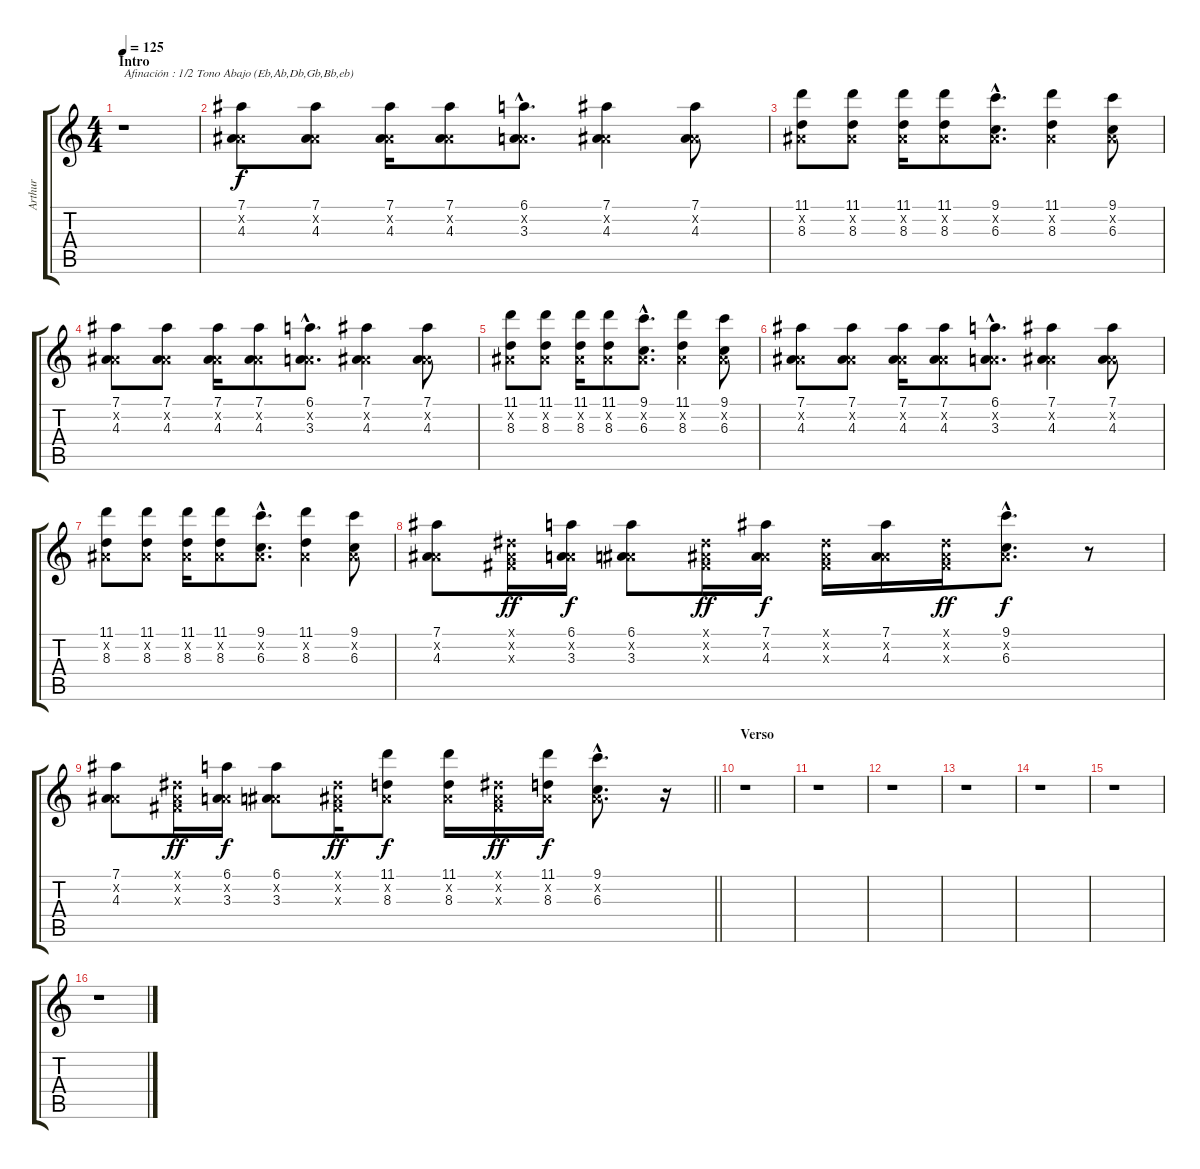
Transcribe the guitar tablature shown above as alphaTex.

\track ("Arthur" "Arthur") {instrument overdrivenguitar}
\staff {score tabs}
\tuning (Eb4 Bb3 Gb3 Db3 Ab2 Eb2) {hide}
\ts (4 4)
\section ("" "Intro")
\tempo 125
\clef g2
\ks c
r.1{txt "Afinación : 1/2 Tono Abajo (Eb,Ab,Db,Gb,Bb,eb)" dy f instrument overdrivenguitar} |
(7.1 0.2{x} 4.3).8 (7.1 0.2{x} 4.3).8 (7.1 0.2{x} 4.3).16 (7.1 0.2{x} 4.3).8 (6.1{hac} 0.2{hac x} 3.3{hac}).8{d} (7.1 0.2{x} 4.3).4 (7.1 0.2{x} 4.3).8 |
(11.1 0.2{x} 8.3).8 (11.1 0.2{x} 8.3).8 (11.1 0.2{x} 8.3).16 (11.1 0.2{x} 8.3).8 (9.1{hac} 0.2{hac x} 6.3{hac}).8{d} (11.1 0.2{x} 8.3).4 (9.1 0.2{x} 6.3).8 |
(7.1 0.2{x} 4.3).8 (7.1 0.2{x} 4.3).8 (7.1 0.2{x} 4.3).16 (7.1 0.2{x} 4.3).8 (6.1{hac} 0.2{hac x} 3.3{hac}).8{d} (7.1 0.2{x} 4.3).4 (7.1 0.2{x} 4.3).8 |
(11.1 0.2{x} 8.3).8 (11.1 0.2{x} 8.3).8 (11.1 0.2{x} 8.3).16 (11.1 0.2{x} 8.3).8 (9.1{hac} 0.2{hac x} 6.3{hac}).8{d} (11.1 0.2{x} 8.3).4 (9.1 0.2{x} 6.3).8 |
(7.1 0.2{x} 4.3).8 (7.1 0.2{x} 4.3).8 (7.1 0.2{x} 4.3).16 (7.1 0.2{x} 4.3).8 (6.1{hac} 0.2{hac x} 3.3{hac}).8{d} (7.1 0.2{x} 4.3).4 (7.1 0.2{x} 4.3).8 |
(11.1 0.2{x} 8.3).8 (11.1 0.2{x} 8.3).8 (11.1 0.2{x} 8.3).16 (11.1 0.2{x} 8.3).8 (9.1{hac} 0.2{hac x} 6.3{hac}).8{d} (11.1 0.2{x} 8.3).4 (9.1 0.2{x} 6.3).8 |
(7.1 0.2{x} 4.3).8 (0.1{x} 0.2{x} 0.3{x}).16{dy ff} (6.1 0.2{x} 3.3).16{dy f} (6.1 0.2{x} 3.3).8 (0.1{x} 0.2{x} 0.3{x}).16{dy ff} (7.1 0.2{x} 4.3).16{dy f} (0.1{x} 0.2{x} 0.3{x}).16 (7.1 0.2{x} 4.3).16 (0.1{x} 0.2{x} 0.3{x}).16{dy ff} (9.1{hac} 0.2{hac x} 6.3{hac}).8{d dy f} r.8 |
\barLineRight lightlight
(7.1 0.2{x} 4.3).8 (0.1{x} 0.2{x} 0.3{x}).16{dy ff} (6.1 0.2{x} 3.3).16{dy f} (6.1 0.2{x} 3.3).8 (0.1{x} 0.2{x} 0.3{x}).16{dy ff} (11.1 0.2{x} 8.3).8{dy f} (11.1 0.2{x} 8.3).16 (0.1{x} 0.2{x} 0.3{x}).16{dy ff} (11.1 0.2{x} 8.3).16{dy f} (9.1{hac} 0.2{hac x} 6.3{hac}).8{d} r.16 |
\section ("" "Verso")
r.1 |
r.1 |
r.1 |
r.1 |
r.1 |
r.1 |
r.1
